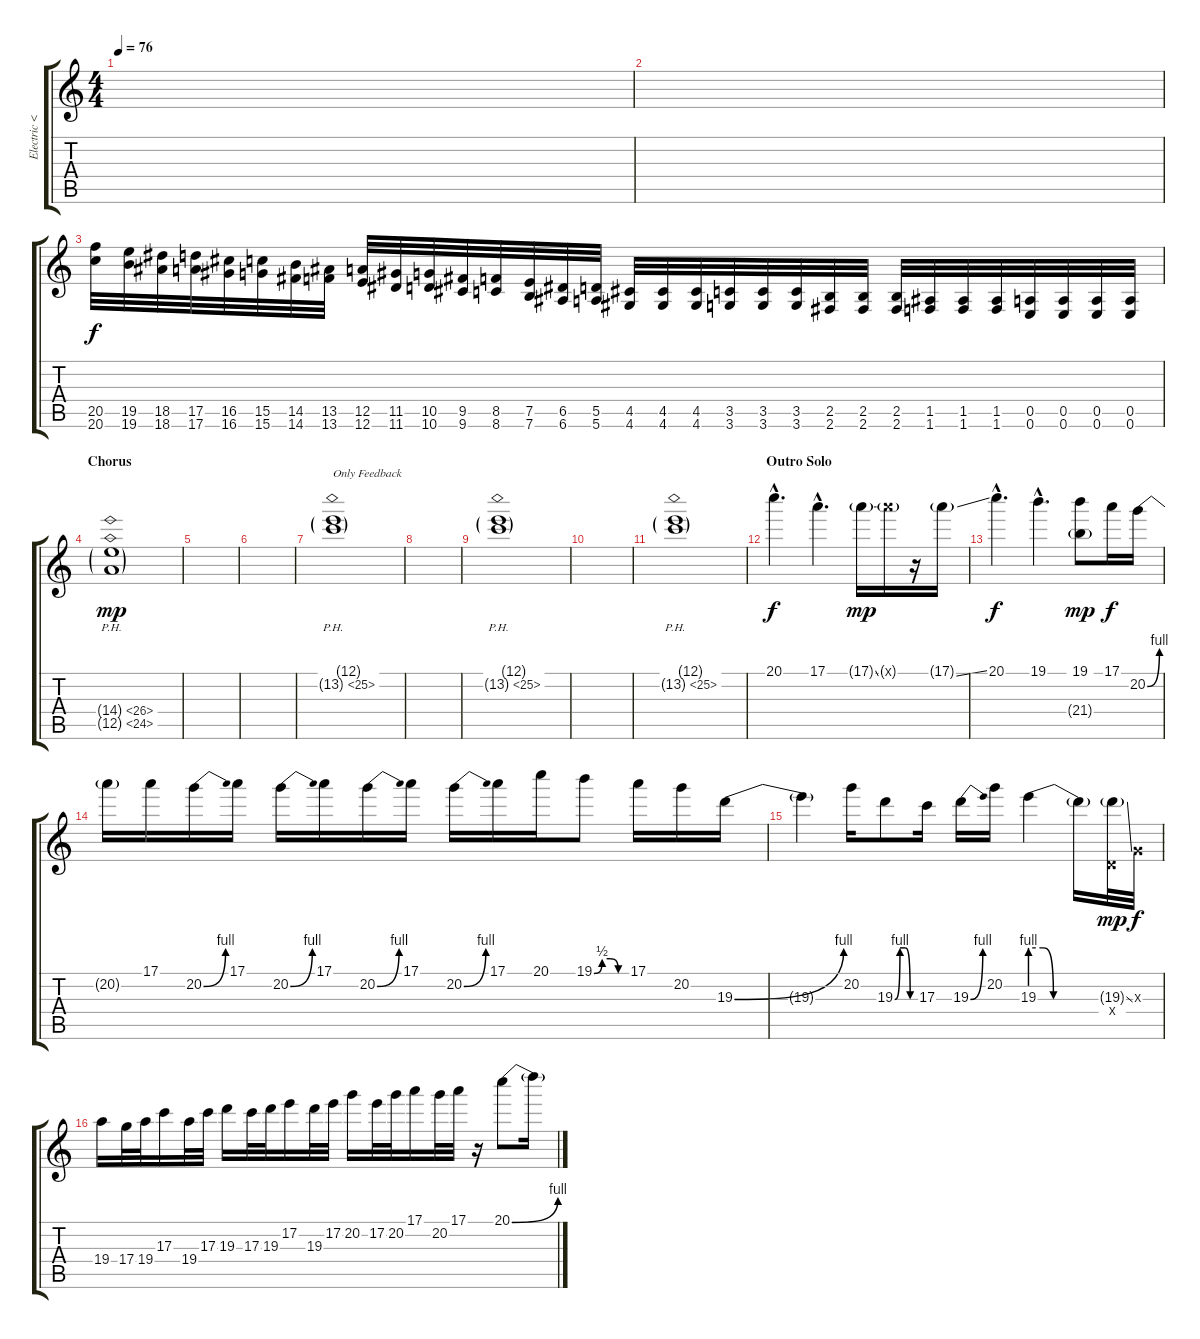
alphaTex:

\track ("Electric <Solo>" "Electric <") {instrument distortionguitar}
\staff {score tabs}
\tuning (E4 B3 G3 D3 A2 E2) {hide}
\ts (4 4)
\tempo 76
\clef g2
\ks c
|
|
(20.5 20.6).32{volume 10 instrument guitarfretnoise} (19.5 19.6).32 (18.5 18.6).32 (17.5 17.6).32 (16.5 16.6).32 (15.5 15.6).32 (14.5 14.6).32 (13.5 13.6).32 (12.5 12.6).32 (11.5 11.6).32 (10.5 10.6).32 (9.5 9.6).32 (8.5 8.6).32 (7.5 7.6).32 (6.5 6.6).32 (5.5 5.6).32 (4.5 4.6).32 (4.5 4.6).32 (4.5 4.6).32 (3.5 3.6).32 (3.5 3.6).32 (3.5 3.6).32 (2.5 2.6).32 (2.5 2.6).32 (2.5 2.6).32 (1.5 1.6).32 (1.5 1.6).32 (1.5 1.6).32 (0.5 0.6).32 (0.5 0.6).32 (0.5 0.6).32 (0.5 0.6).32 |
\section ("" "Chorus")
(14.4{ph 12 g} 12.5{ph 12 g}).1{dy mp volume 10 instrument distortionguitar} |
|
|
(12.1{g} 13.2{ph 12 g}).1{txt "Only Feedback" volume 12} |
|
(12.1{g} 13.2{ph 12 g}).1{volume 9} |
|
(12.1{g} 13.2{ph 12 g}).1{volume 12} |
\section ("" "Outro Solo")
20.1{hac}.4{d dy f volume 15 instrument distortionguitar} 17.1{hac}.4{d} 17.1{ss g}.16{dy mp} 17.1{g x}.16 r.16 17.1{ss g}.16 |
20.1{hac}.4{d dy f} 19.1{hac}.4{d} (19.1 21.4{g}).8{dy mp} 17.1.16{dy f} 20.2{be (bend 0 0 60 4)}.16 |
20.2{t}.16 17.1.16 20.2{be (bend 0 0 60 4)}.16 17.1.16 20.2{be (bend 0 0 60 4)}.16 17.1.16 20.2{be (bend 0 0 60 4)}.16 17.1.16 20.2{be (bend 0 0 60 4)}.16 17.1.16 20.1.16 19.1{be (custom 0 0 15 2 30 2 45 0 60 0)}.8 17.1.16 20.2.16 19.3{be (bend 0 0 60 4)}.16 |
19.3{t}.4 20.2.16 19.3{be (custom 0 0 15 4 30 4 45 0 60 0)}.8 17.3.16 19.3{be (bend 0 0 60 4)}.16 20.2.16 19.3{be (custom 0 4 11 4 20 0 40 0 60 0)}.4 19.3{t}.16 (19.3{ss g} 0.4{x}).32{dy mp} 0.3{x}.32{dy f} |
\section ("" "")
19.4.16 17.4.32 19.4.32 17.3.16 19.4.32 17.3.32 19.3.16 17.3.32 19.3.32 17.2.16 19.3.32 17.2.32 20.2.16 17.2.32 20.2.32 17.1.16 20.2.32 17.1.32 r.16 20.1{be (bend 0 0 60 4)}.8 20.1{t}.16
